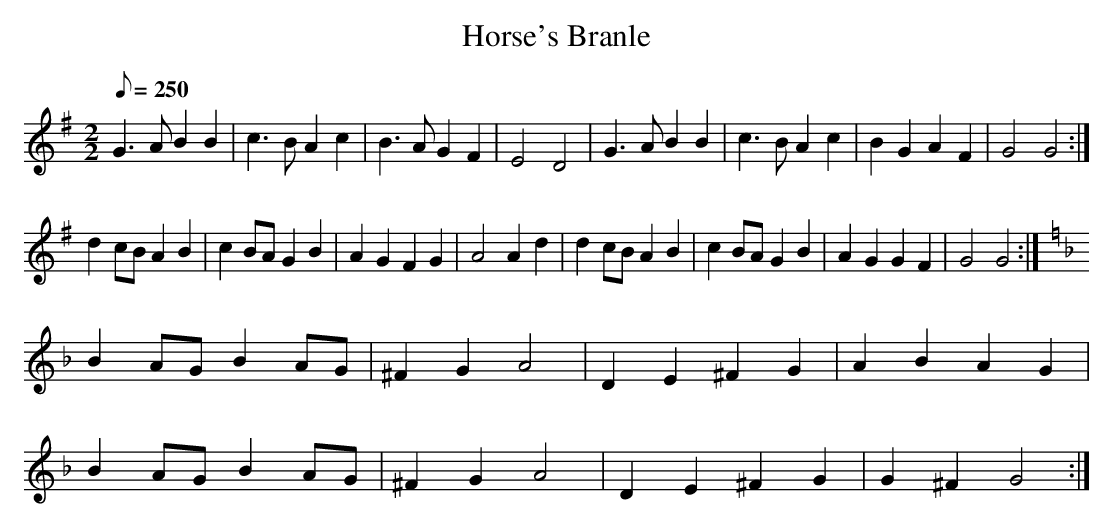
X:1
T:Horse's Branle
M:2/2
L:1/8
Q:250
K:G
G3 A B2 B2|c3 B A2 c2|B3 A G2 F2|E4 D4|G3 A B2 B2|c3 B A2 c2|B2 G2 A2 F2
|G4 G4:|!
d2 cB A2 B2|c2 BA G2 B2|A2 G2 F2 G2|A4 A2 d2|d2 cB A2 B2|c2 BA G2 B2|A2
G2 G2 F2|G4 G4:|!
K:Dm
B2 AG B2 AG|^F2 G2 A4|D2 E2 ^F2 G2|A2 B2 A2 G2|!
B2 AG B2 AG|^F2 G2 A4|D2 E2 ^F2 G2|G2 ^F2 G4:|!
